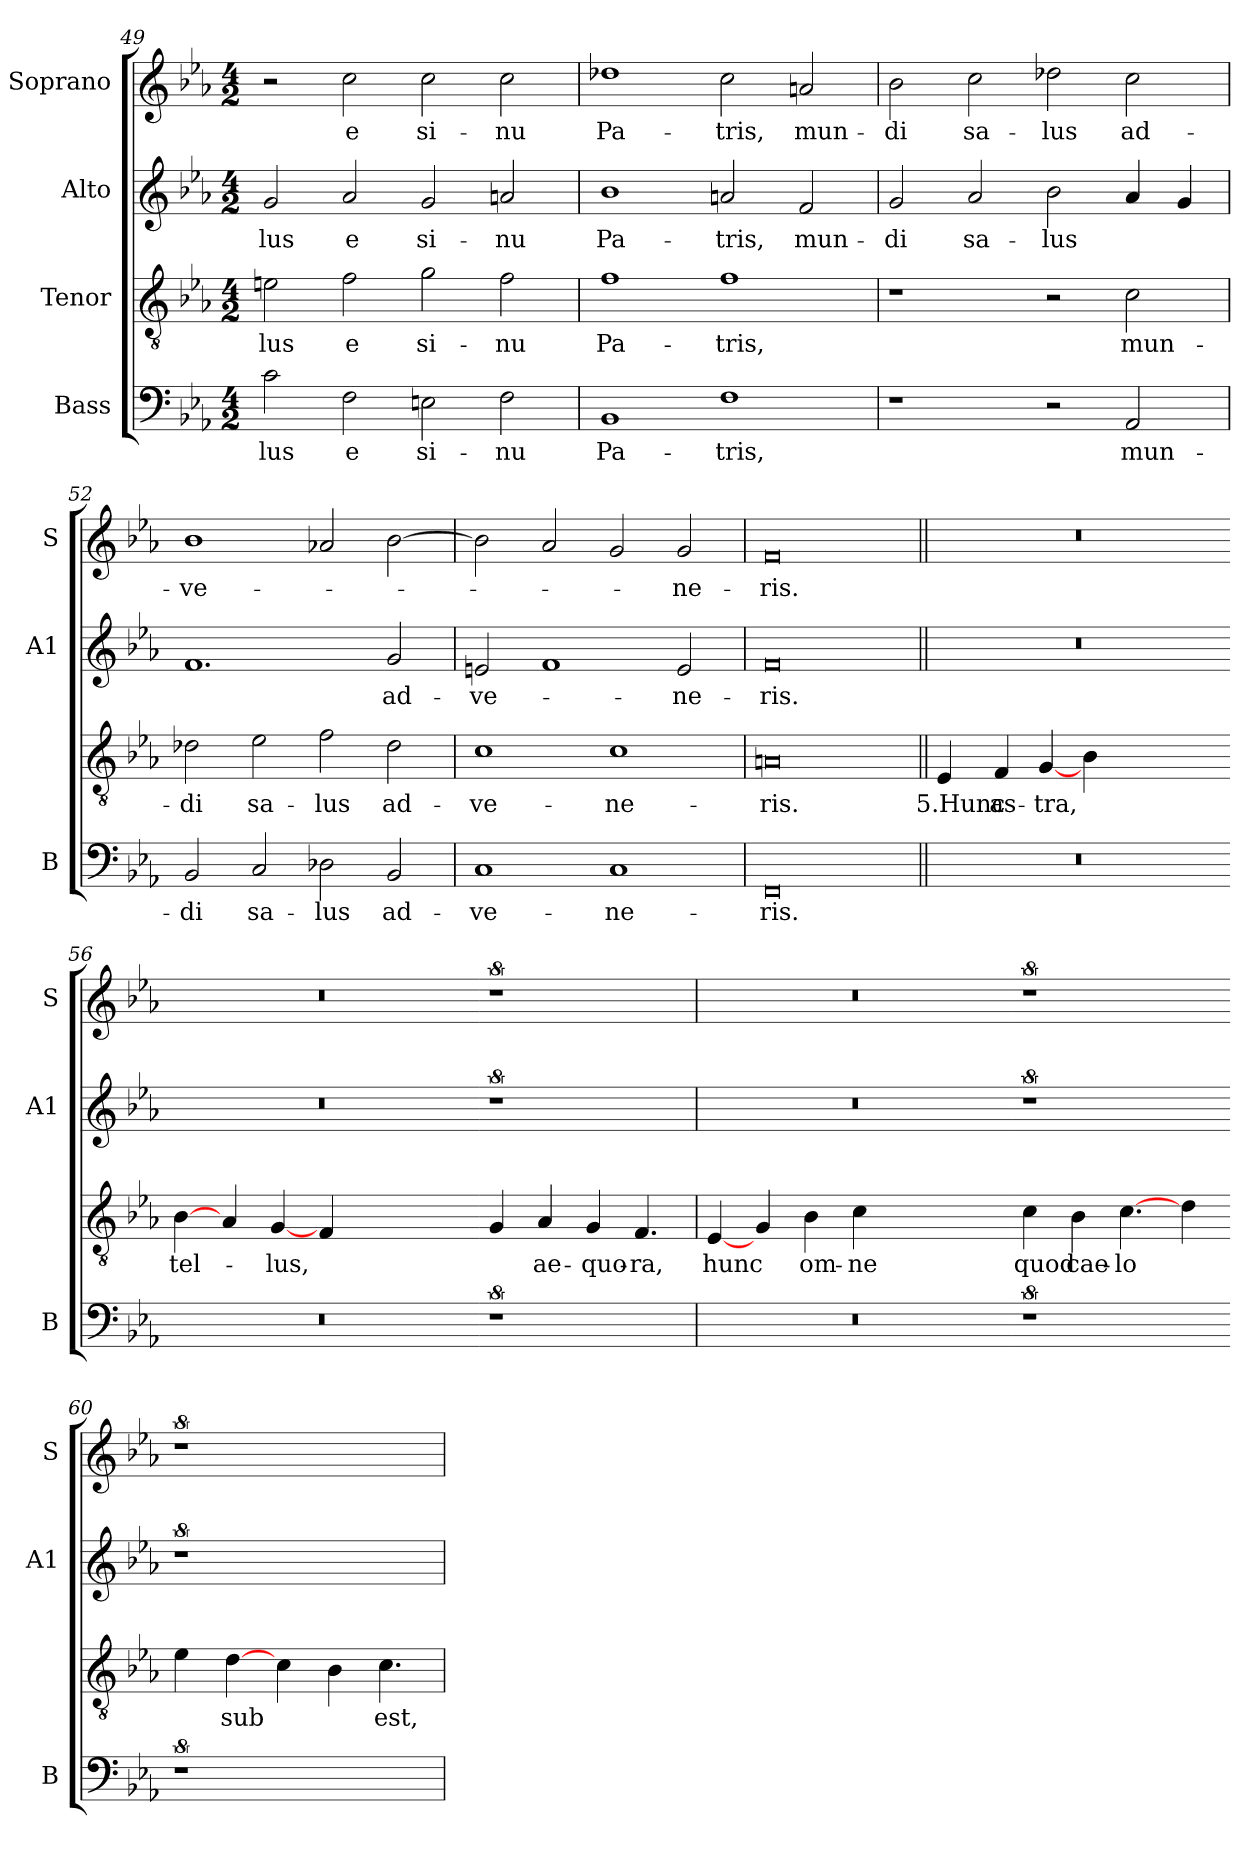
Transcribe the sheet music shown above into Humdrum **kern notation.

**kern	**text	**kern	**text	**kern	**text	**kern	**text
*part4	*part4	*part3	*part3	*part2	*part2	*part1	*part1
*staff4	*staff4	*staff3	*staff3	*staff2	*staff2	*staff1	*staff1
*I"Bass	*	*I"Tenor	*	*I"Alto	*	*I"Soprano	*
*I'B	*	*	*	*I'A1	*	*I'S	*
*clefF4	*	*clefGv2	*	*clefG2	*	*clefG2	*
*k[b-e-a-]	*	*k[b-e-a-]	*	*k[b-e-a-]	*	*k[b-e-a-]	*
*E-:	*	*E-:	*	*E-:	*	*E-:	*
*M4/2	*	*M4/2	*	*M4/2	*	*M4/2	*
=49	=49	=49	=49	=49	=49	=49	=49
2c\	-lus	2en\	-lus	2g/	-lus	2r	.
2F\	e	2f\	e	2a-/	e	2cc\	e
2En\	si-	2g\	si-	2g/	si-	2cc\	si-
2F\	-nu	2f\	-nu	2an/	-nu	2cc\	-nu
!!LO:PB:g=z
=50	=50	=50	=50	=50	=50	=50	=50
1BB-	Pa-	1f	Pa-	1b-	Pa-	1dd-X	Pa-
1F	-tris,	1f	-tris,	2an/	-tris,	2cc\	-tris,
.	.	.	.	2f/	mun-	2an/	mun-
=51	=51	=51	=51	=51	=51	=51	=51
1r	.	1r	.	2g/	-di	2b-\	-di
.	.	.	.	2a-/	sa-	2cc\	sa-
2r	.	2r	.	2b-\	-lus	2dd-X\	-lus
2AA-/	mun-	2c\	mun-	4a-/	.	2cc\	ad-
.	.	.	.	4g/	.	.	.
=52	=52	=52	=52	=52	=52	=52	=52
2BB-/	-di	2d-X\	-di	1.f	.	1b-	-ve-
2C/	sa-	2e-\	sa-	.	.	.	.
2D-X\	-lus	2f\	-lus	.	.	2a-X/	.
2BB-/	ad-	2d-\	ad-	2g/	ad-	[2b-\	.
=53	=53	=53	=53	=53	=53	=53	=53
1C	-ve-	1c	-ve-	2en/	-ve-	2b-\]	.
.	.	.	.	1f	.	2a-/	.
1C	-ne-	1c	-ne-	.	.	2g/	.
.	.	.	.	2e/	-ne-	2g/	-ne-
=54	=54	=54	=54	=54	=54	=54	=54
0FF	-ris.	0An	-ris.	0f	-ris.	0f	-ris.
!!LO:LB:g=z
=55||	=55||	=55||	=55||	=55||	=55||	=55||	=55||
0r	.	4E-	5.Hunc	0r	.	0r	.
.	.	4F	as-	.	.	.	.
.	.	[4G	-tra,	.	.	.	.
.	.	4B-	.	.	.	.	.
.	.	1ryy	.	.	.	.	.
=56-	=56-	=56-	=56-	=56-	=56-	=56-	=56-
0r	.	[4B-	tel-	0r	.	0r	.
.	.	4A-	.	.	.	.	.
.	.	[>4G	-lus,	.	.	.	.
.	.	4F	.	.	.	.	.
.	.	1ryy	.	.	.	.	.
=57-	=57-	=57-	=57-	=57-	=57-	=57-	=57-
8%9r	.	4G	.	8%9r	.	8%9r	.
.	.	4A-	ae-	.	.	.	.
.	.	4G	-quo-	.	.	.	.
.	.	4.F	-ra,	.	.	.	.
=58	=58	=58	=58	=58	=58	=58	=58
0r	.	[>4E-	hunc	0r	.	0r	.
.	.	4G	.	.	.	.	.
.	.	4B-	om-	.	.	.	.
.	.	4c	-ne	.	.	.	.
.	.	1ryy	.	.	.	.	.
=59-	=59-	=59-	=59-	=59-	=59-	=59-	=59-
8%9r	.	4c	quod	8%9r	.	8%9r	.
.	.	4B-	cae-	.	.	.	.
.	.	[4.c	-lo	.	.	.	.
.	.	4d	.	.	.	.	.
!!LO:LB:g=z
=60-	=60-	=60-	=60-	=60-	=60-	=60-	=60-
8%11r	.	4e-	.	8%11r	.	8%11r	.
.	.	[4d	sub	.	.	.	.
.	.	4c	.	.	.	.	.
.	.	4B-	.	.	.	.	.
.	.	4.c	est,	.	.	.	.
=	=	=	=	=	=	=	=
*-	*-	*-	*-	*-	*-	*-	*-
